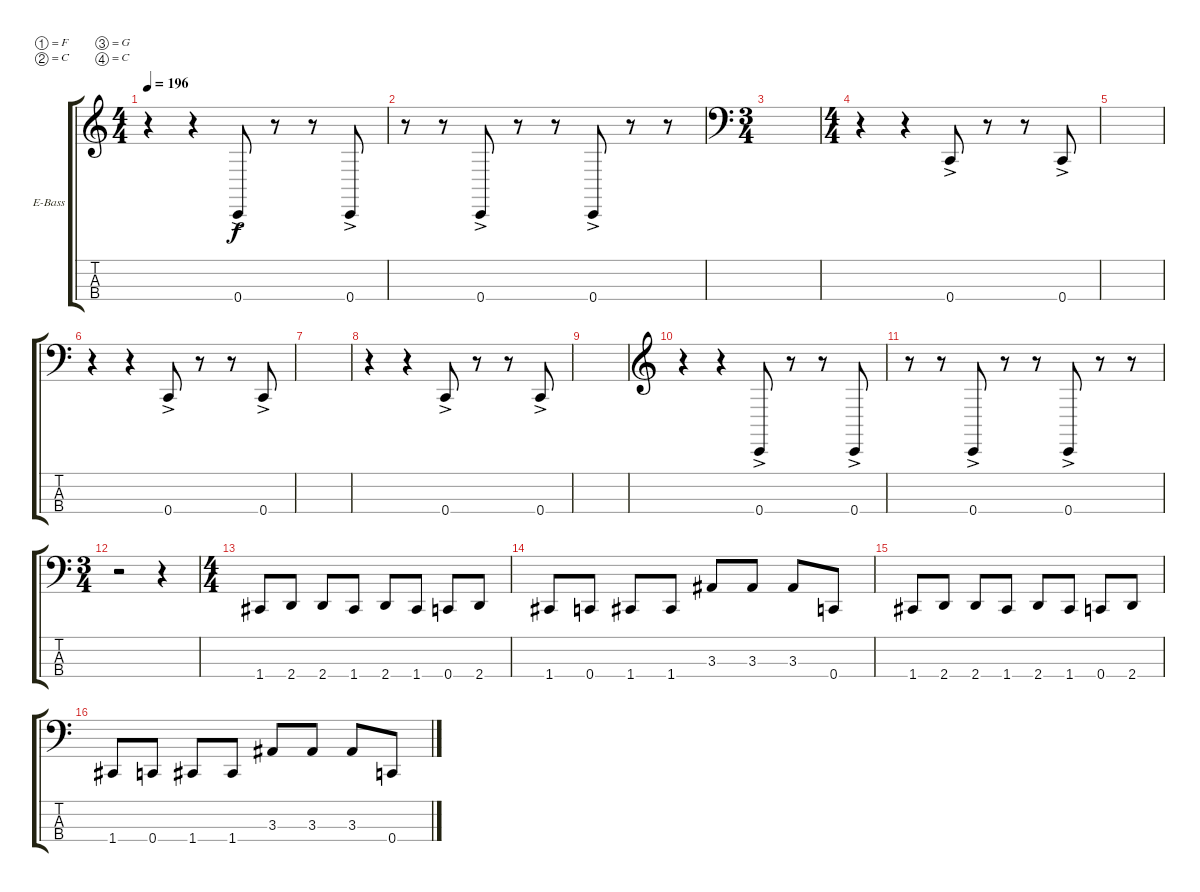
\defaultSystemsLayout 4
\bracketExtendMode groupsimilarinstruments
\firstSystemTrackNameOrientation horizontal
\otherSystemsTrackNameOrientation horizontal
\track ("Bob Rock (Bass)" "E-Bass") {instrument electricbassfinger}
\staff {score tabs}
\tuning (F2 C2 G1 C1)
\ts (4 4)
\tempo 196
\clef g2
\scale
0.333333
\ks c
r.4{dy f} r.4 0.4{ac}.8 r.8 r.8 0.4{ac}.8 |
\scale
0.333333 r.8 r.8 0.4{ac}.8 r.8 r.8 0.4{ac}.8 r.8 r.8 |
\ts (3 4)
\clef f4
\scale
0.395904 |
\ts (4 4)
\scale
0.395904 r.4 r.4 0.4{ac}.8 r.8 r.8 0.4{ac}.8 |
\scale
0.208191 |
\scale
0.333333 r.4 r.4 0.4{ac}.8 r.8 r.8 0.4{ac}.8 |
\scale
0.333333 |
\scale
0.333333 r.4 r.4 0.4{ac}.8 r.8 r.8 0.4{ac}.8 |
\scale
0.333333 |
\clef g2
\scale
0.333333 r.4 r.4 0.4{ac}.8 r.8 r.8 0.4{ac}.8 |
\scale
0.333333 r.8 r.8 0.4{ac}.8 r.8 r.8 0.4{ac}.8 r.8 r.8 |
\ts (3 4)
\clef f4
\scale
0.395904 r.2 r.4 |
\ts (4 4)
\scale
0.395904 1.4.8 2.4.8 2.4.8 1.4.8 2.4.8 1.4.8 0.4.8 2.4.8 |
\scale
0.208191 1.4.8 0.4.8 1.4.8 1.4.8 3.3.8 3.3.8 3.3.8 0.4.8 |
\scale
0.333333 1.4.8 2.4.8 2.4.8 1.4.8 2.4.8 1.4.8 0.4.8 2.4.8 |
\scale
0.333333 1.4.8 0.4.8 1.4.8 1.4.8 3.3.8 3.3.8 3.3.8 0.4.8
